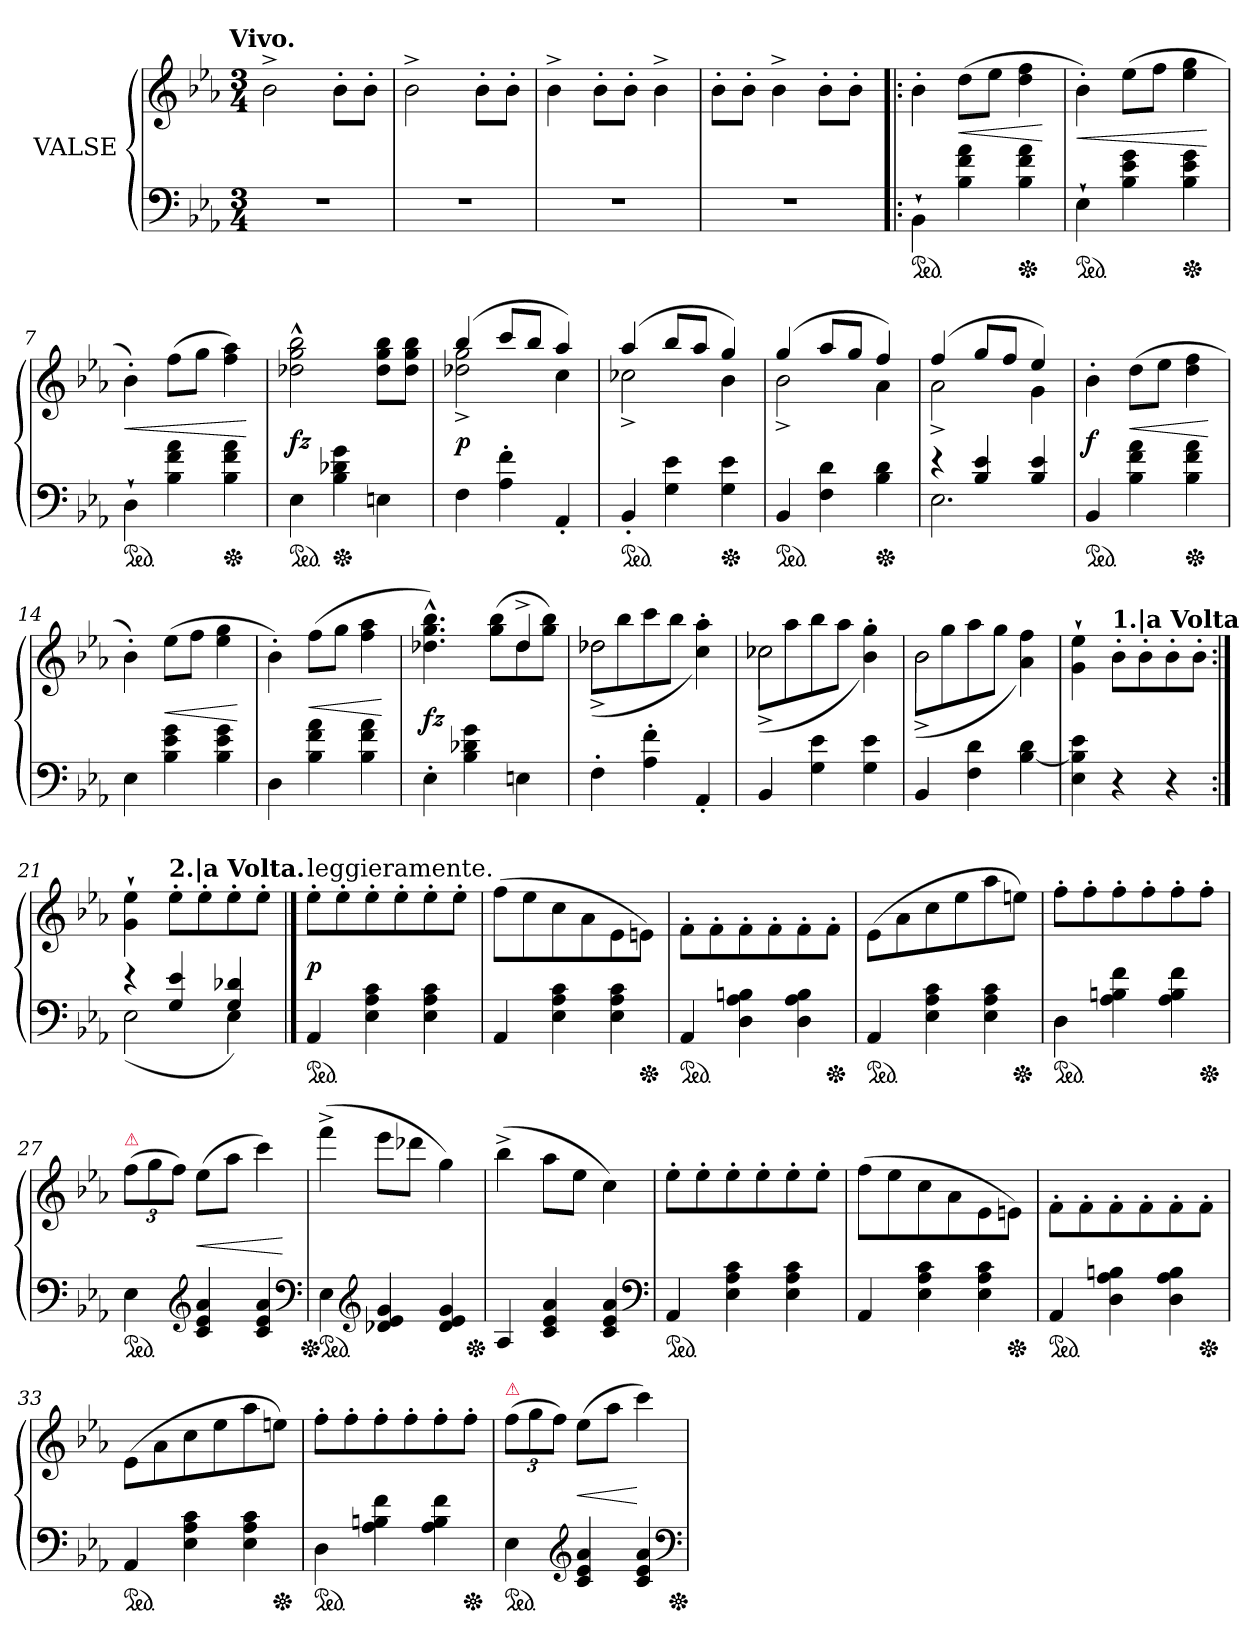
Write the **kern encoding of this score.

**kern	**kern	**dynam
*part1	*part1	*part1
*staff2	*staff1	*staff1/2
*I"VALSE	*	*
*clefF4	*clefG2	*
*k[b-e-a-]	*k[b-e-a-]	*
*E-:	*E-:	*
!!LO:TX:omd:t=Vivo.
*M3/4	*M3/4	*
=1	=1	=1
2.rF	2b-^<	.
.	8b-'L	.
.	8b-'J	.
=2	=2	=2
2.rF	2b-^<	.
.	8b-'L	.
.	8b-'J	.
=3	=3	=3
2.rF	4b-^<	.
.	8b-'L	.
.	8b-'J	.
.	4b-^<	.
=4	=4	=4
2.rF	8b-'L	.
.	8b-'J	.
.	4b-^<	.
.	8b-'L	.
.	8b-'J	.
=5!|:	=5!|:	=5!|:
*ped	*	*
4BB-`\	4b-'	.
4B- 4f 4a-	(8ddL	<
.	8ee-J	.
*Xped	*	*
4B- 4f 4a-	4dd 4ff	.
.	.	[
=6	=6	=6
*ped	*	*
4E-`	4b-')	<
4B- 4e- 4g	(8ee-L	.
.	8ffJ	.
*Xped	*	*
4B- 4e- 4g	4ee- 4gg	.
.	.	[
=7	=7	=7
*ped	*	*
4D`	4b-')	<
4B- 4f 4a-	(8ffL	.
.	8ggJ	.
*Xped	*	*
4B- 4f 4a-	4ff 4aa-)	.
.	.	[
=8	=8	=8
*ped	*	*
4E-	2dd-X^^ 2gg^^ 2bb-^^	fz
*Xped	*	*
4B- 4d-X 4g	.	.
4En	8dd- 8gg 8bb-L	.
.	8dd- 8gg 8bb-J	.
=9	=9	=9
*	*^	*
4F	(4bb-	2dd-X^ 2gg^	p
4A-' 4f'	8cccL	.	.
.	8bb-J	.	.
4AA-'	4aa-)	4cc	.
=10	=10	=10	=10
*ped	*	*	*
4BB-'	(4aa-	2cc-X^	.
4G 4e-	8bb-L	.	.
.	8aa-J	.	.
*Xped	*	*	*
4G 4e-	4gg)	4b-	.
=11	=11	=11	=11
*ped	*	*	*
4BB-	(4gg	2b-^	.
4F 4d	8aa-L	.	.
.	8ggJ	.	.
*Xped	*	*	*
4B- 4d	4ff)	4a-	.
=12	=12	=12	=12
*^	*	*	*
4re	2.E-	(4ff	2a-^	.
4B- 4e-	.	8ggL	.	.
.	.	8ffJ	.	.
4B- 4e-	.	4ee-)	4g	.
*v	*v	*	*	*
*	*v	*v	*
=13	=13	=13
*ped	*	*
4BB-	4b-'	f
4B- 4f 4a-	(8ddL	<
.	8ee-J	.
*Xped	*	*
4B- 4f 4a-	4dd 4ff	.
.	.	[
=14	=14	=14
4E-	4b-')	.
4B- 4e- 4g	(8ee-L	<
.	8ffJ	.
4B- 4e- 4g	4ee- 4gg	.
.	.	[
=15	=15	=15
4D	4b-')	.
4B- 4f 4a-	(8ffL	<
.	8ggJ	.
4B- 4f 4a-	4ff 4aa-	.
.	.	[
=16	=16	=16
*	*^	*
4E-'	2ryy	4.dd-X^^> 4.gg^^> 4.bb-^^>)	fz
4B- 4d-X 4g	.	.	.
.	.	(8gg 8bb-L	.
4En	4dd-^<	8dd-	.
.	.	8gg 8bb-J)	.
=17	=17	=17	=17
!	!	!LO:N:vis=2	!
4F'	2dd-X\	(>8dd-X^	.
.	.	8bb-	.
4A-' 4f'	.	8ccc	.
.	.	8bb-J	.
4AA-'	4rbbbyy	4cc' 4aa-')	.
=18	=18	=18	=18
!	!	!LO:N:vis=2	!
4BB-	2cc-X\	(>8cc-X^	.
.	.	8aa-	.
4G 4e-	.	8bb-	.
.	.	8aa-J	.
4G 4e-	4rgggyy	4b-' 4gg')	.
=19	=19	=19	=19
!	!	!LO:N:vis=2	!
4BB-	2b-\	(>8b-^	.
.	.	8gg	.
4F 4d	.	8aa-	.
.	.	8ggJ	.
[4B- 4d	4rgggyy	4a- 4ff)	.
*	*v	*v	*
=20	=20	=20
4E- 4B-] 4e-	4g` 4ee-`	.
!	!LO:TX:a:B:t=1.|a Volta	!
4r	8b-'L	.
.	8b-'	.
4r	8b-'	.
.	8b-'J	.
=21:|!	=21:|!	=21:|!
*^	*	*
4re	(>2E-	4g` 4ee-`	.
!	!	!LO:TX:a:B:t=2.|a Volta.	!
4G 4e-	.	8ee-'L	.
.	.	8ee-'	.
4G 4d-X)	4E-	8ee-'	.
.	.	8ee-'J	.
*v	*v	*	*
==22	==22	==22
!	!LO:TX:a:t=leggieramente.	!
*ped	*	*
4AA-	8ee-'L	p
.	8ee-'	.
4E- 4A- 4c	8ee-'	.
.	8ee-'	.
4E- 4A- 4c	8ee-'	.
.	8ee-'J	.
=23	=23	=23
4AA-	(>8ff\L	.
.	8ee-	.
4E- 4A- 4c	8cc	.
.	8a-	.
4E- 4A- 4c	8e-	.
*Xped	*	*
.	8enJ)	.
=24	=24	=24
*ped	*	*
4AA-	8f'\L	.
.	8f'	.
4D 4A- 4Bn	8f'	.
.	8f'	.
4D 4A- 4B	8f'	.
*Xped	*	*
.	8f'J	.
=25	=25	=25
*ped	*	*
4AA-	(>8e-L	.
.	8a-	.
4E- 4A- 4c	8cc	.
.	8ee-	.
4E- 4A- 4c	8aa-	.
*Xped	*	*
.	8eenJ)	.
=26	=26	=26
*ped	*	*
4D	8ff'L	.
.	8ff'	.
4A- 4Bn 4f	8ff'	.
.	8ff'	.
4A- 4B 4f	8ff'	.
*Xped	*	*
.	8ff'J	.
=27	=27	=27
!	!LO:TX:a:color=crimson:t=⚠	!
*ped	*	*
4E-	(>12ffL	.
.	12gg	.
.	12ffJ)	.
*clefG2	*	*
4c 4e- 4a-	(8ee-L	<
.	8aa-J	.
4c 4e- 4a-	4ccc)	.
*clefF4	*	*
.	.	[
=28	=28	=28
*Xped	*	*
*ped	*	*
4E-	(4fff^<	.
*clefG2	*	*
4d-X 4e- 4g	8eee-L	.
.	8ddd-XJ	.
4d- 4e- 4g	4gg)	.
*Xped	*	*
=29	=29	=29
4A-	(4bb-^<	.
4c 4e- 4a-	8aa-L	.
.	8ee-J	.
4c 4e- 4a-	4cc)	.
*clefF4	*	*
=30	=30	=30
*ped	*	*
4AA-	8ee-'L	.
.	8ee-'	.
4E- 4A- 4c	8ee-'	.
.	8ee-'	.
4E- 4A- 4c	8ee-'	.
.	8ee-'J	.
=31	=31	=31
4AA-	(>8ff\L	.
.	8ee-	.
4E- 4A- 4c	8cc	.
.	8a-	.
4E- 4A- 4c	8e-\	.
*Xped	*	*
.	8enJ)	.
=32	=32	=32
*ped	*	*
4AA-	8f'L	.
.	8f'\	.
4D 4A- 4Bn	8f'	.
.	8f'	.
4D 4A- 4B	8f'	.
*Xped	*	*
.	8f'J	.
=33	=33	=33
*ped	*	*
4AA-	(>8e-L	.
.	8a-	.
4E- 4A- 4c	8cc	.
.	8ee-	.
4E- 4A- 4c	8aa-	.
*Xped	*	*
.	8eenJ)	.
=34	=34	=34
*ped	*	*
4D	8ff'L	.
.	8ff'	.
4A- 4Bn 4f	8ff'	.
.	8ff'	.
4A- 4B 4f	8ff'	.
*Xped	*	*
.	8ff'J	.
=35	=35	=35
!	!LO:TX:a:color=crimson:t=⚠	!
*ped	*	*
4E-	(12ffL	.
.	12gg	.
.	12ffJ)	.
*clefG2	*	*
4c 4e- 4a-	(8ee-L	<
.	8aa-J	.
4c 4e- 4a-	4ccc)	[
*clefF4	*	*
*Xped	*	*
=	=	=
*-	*-	*-
